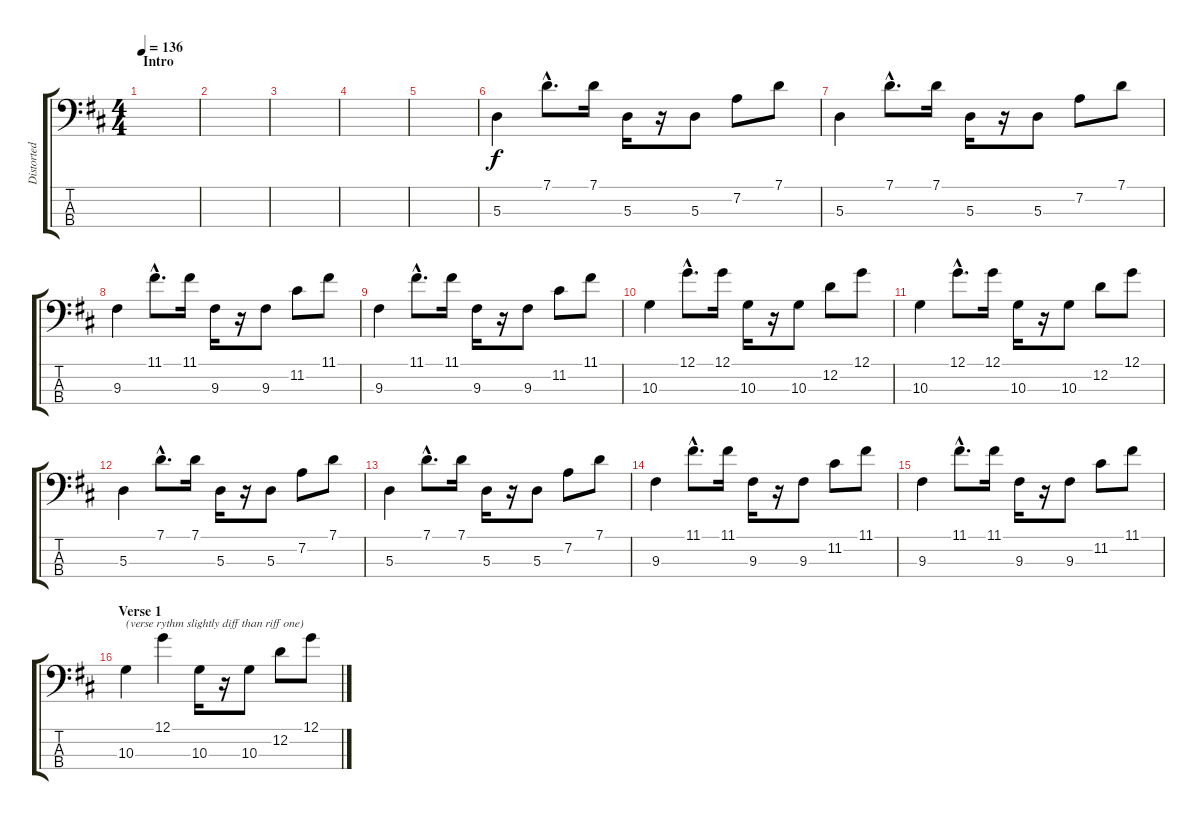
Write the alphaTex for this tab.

\track ("Distorted Bass Drop D" "Distorted ") {instrument distortionguitar}
\staff {score tabs}
\tuning (G2 D2 A1 D1) {hide}
\ts (4 4)
\section ("" "Intro")
\tempo 136
\clef f4
\ks d
|
|
|
|
|
5.3.4 7.1{hac}.8{d} 7.1.16 5.3.16 r.16 5.3.8 7.2.8 7.1.8 |
5.3.4 7.1{hac}.8{d} 7.1.16 5.3.16 r.16 5.3.8 7.2.8 7.1.8 |
9.3.4 11.1{hac}.8{d} 11.1.16 9.3.16 r.16 9.3.8 11.2.8 11.1.8 |
9.3.4 11.1{hac}.8{d} 11.1.16 9.3.16 r.16 9.3.8 11.2.8 11.1.8 |
10.3.4 12.1{hac}.8{d} 12.1.16 10.3.16 r.16 10.3.8 12.2.8 12.1.8 |
10.3.4 12.1{hac}.8{d} 12.1.16 10.3.16 r.16 10.3.8 12.2.8 12.1.8 |
5.3.4 7.1{hac}.8{d} 7.1.16 5.3.16 r.16 5.3.8 7.2.8 7.1.8 |
5.3.4 7.1{hac}.8{d} 7.1.16 5.3.16 r.16 5.3.8 7.2.8 7.1.8 |
9.3.4 11.1{hac}.8{d} 11.1.16 9.3.16 r.16 9.3.8 11.2.8 11.1.8 |
9.3.4 11.1{hac}.8{d} 11.1.16 9.3.16 r.16 9.3.8 11.2.8 11.1.8 |
\section ("" "Verse 1")
10.3.4{txt "(verse rythm slightly diff than riff one)"} 12.1.4 10.3.16 r.16 10.3.8 12.2.8 12.1.8
